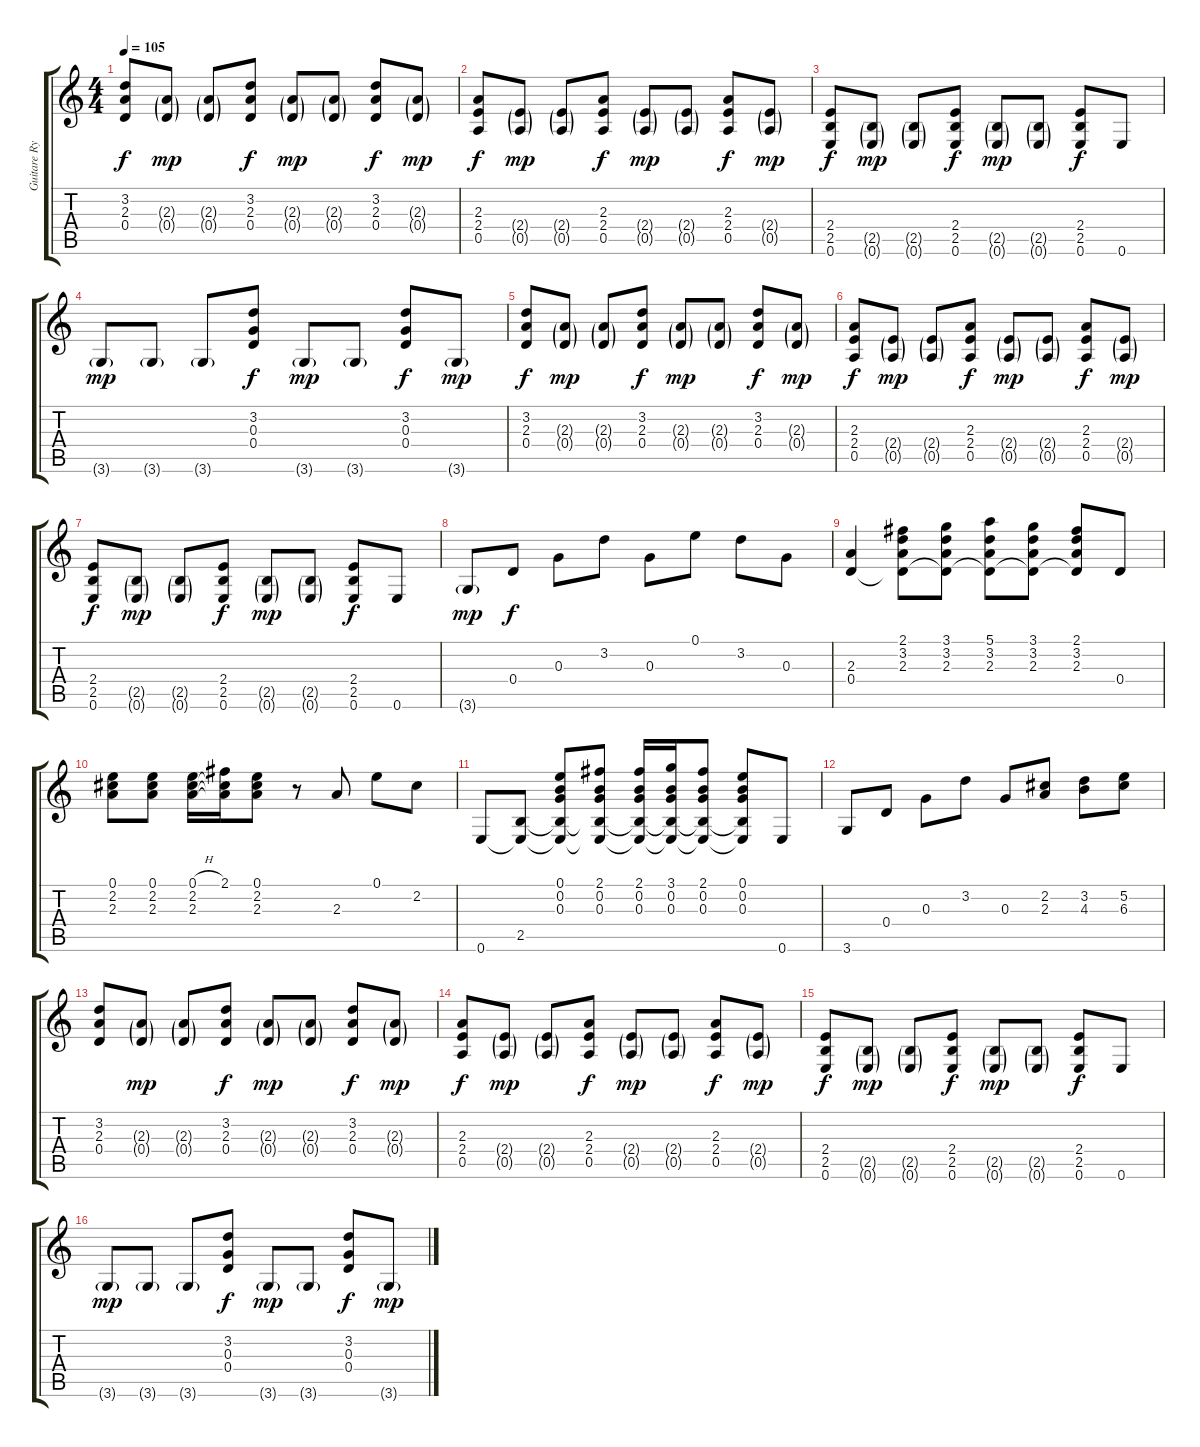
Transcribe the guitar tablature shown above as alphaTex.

\track ("Guitare Rythme" "Guitare Ry") {instrument electricguitarjazz}
\staff {score tabs}
\tuning (E4 B3 G3 D3 A2 E2) {hide}
\ts (4 4)
\tempo 105
\clef g2
\ks c
(3.2 2.3 0.4).8{dy f} (2.3{g} 0.4{g}).8{dy mp} (2.3{g} 0.4{g}).8 (3.2 2.3 0.4).8{dy f} (2.3{g} 0.4{g}).8{dy mp} (2.3{g} 0.4{g}).8 (3.2 2.3 0.4).8{dy f} (2.3{g} 0.4{g}).8{dy mp} |
(2.3 2.4 0.5).8{dy f} (2.4{g} 0.5{g}).8{dy mp} (2.4{g} 0.5{g}).8 (2.3 2.4 0.5).8{dy f} (2.4{g} 0.5{g}).8{dy mp} (2.4{g} 0.5{g}).8 (2.3 2.4 0.5).8{dy f} (2.4{g} 0.5{g}).8{dy mp} |
(2.4 2.5 0.6).8{dy f} (2.5{g} 0.6{g}).8{dy mp} (2.5{g} 0.6{g}).8 (2.4 2.5 0.6).8{dy f} (2.5{g} 0.6{g}).8{dy mp} (2.5{g} 0.6{g}).8 (2.4 2.5 0.6).8{dy f} 0.6.8 |
3.6{g}.8{dy mp} 3.6{g}.8 3.6{g}.8 (3.2 0.3 0.4).8{dy f} 3.6{g}.8{dy mp} 3.6{g}.8 (3.2 0.3 0.4).8{dy f} 3.6{g}.8{dy mp} |
(3.2 2.3 0.4).8{dy f} (2.3{g} 0.4{g}).8{dy mp} (2.3{g} 0.4{g}).8 (3.2 2.3 0.4).8{dy f} (2.3{g} 0.4{g}).8{dy mp} (2.3{g} 0.4{g}).8 (3.2 2.3 0.4).8{dy f} (2.3{g} 0.4{g}).8{dy mp} |
(2.3 2.4 0.5).8{dy f} (2.4{g} 0.5{g}).8{dy mp} (2.4{g} 0.5{g}).8 (2.3 2.4 0.5).8{dy f} (2.4{g} 0.5{g}).8{dy mp} (2.4{g} 0.5{g}).8 (2.3 2.4 0.5).8{dy f} (2.4{g} 0.5{g}).8{dy mp} |
(2.4 2.5 0.6).8{dy f} (2.5{g} 0.6{g}).8{dy mp} (2.5{g} 0.6{g}).8 (2.4 2.5 0.6).8{dy f} (2.5{g} 0.6{g}).8{dy mp} (2.5{g} 0.6{g}).8 (2.4 2.5 0.6).8{dy f} 0.6.8 |
3.6{g}.8{dy mp} 0.4.8{dy f} 0.3.8 3.2.8 0.3.8 0.1.8 3.2.8 0.3.8 |
(2.3 0.4).4 (2.1 3.2 2.3 0.4{t}).8 (3.1 3.2 2.3 0.4{t}).8 (5.1 3.2 2.3 0.4{t}).8 (3.1 3.2 2.3 0.4{t}).8 (2.1 3.2 2.3 0.4{t}).8 0.4.8 |
(0.1 2.2 2.3).8 (0.1 2.2 2.3).8 (0.1{h} 2.2{h} 2.3{h}).16 (2.1 2.2{t} 2.3{t}).16 (0.1 2.2 2.3).8 r.8 2.3.8 0.1.8 2.2.8 |
0.6.8 (2.5 0.6{t}).8 (0.1 0.2 0.3 2.5{t} 0.6{t}).8 (2.1 0.2 0.3 2.5{t} 0.6{t}).8 (2.1 0.2 0.3 2.5{t} 0.6{t}).16 (3.1 0.2 0.3 2.5{t} 0.6{t}).16 (2.1 0.2 0.3 2.5{t} 0.6{t}).8 (0.1 0.2 0.3 2.5{t} 0.6{t}).8 0.6.8 |
3.6.8 0.4.8 0.3.8 3.2.8 0.3.8 (2.2 2.3).8 (3.2 4.3).8 (5.2 6.3).8 |
(3.2 2.3 0.4).8 (2.3{g} 0.4{g}).8{dy mp} (2.3{g} 0.4{g}).8 (3.2 2.3 0.4).8{dy f} (2.3{g} 0.4{g}).8{dy mp} (2.3{g} 0.4{g}).8 (3.2 2.3 0.4).8{dy f} (2.3{g} 0.4{g}).8{dy mp} |
(2.3 2.4 0.5).8{dy f} (2.4{g} 0.5{g}).8{dy mp} (2.4{g} 0.5{g}).8 (2.3 2.4 0.5).8{dy f} (2.4{g} 0.5{g}).8{dy mp} (2.4{g} 0.5{g}).8 (2.3 2.4 0.5).8{dy f} (2.4{g} 0.5{g}).8{dy mp} |
(2.4 2.5 0.6).8{dy f} (2.5{g} 0.6{g}).8{dy mp} (2.5{g} 0.6{g}).8 (2.4 2.5 0.6).8{dy f} (2.5{g} 0.6{g}).8{dy mp} (2.5{g} 0.6{g}).8 (2.4 2.5 0.6).8{dy f} 0.6.8 |
3.6{g}.8{dy mp} 3.6{g}.8 3.6{g}.8 (3.2 0.3 0.4).8{dy f} 3.6{g}.8{dy mp} 3.6{g}.8 (3.2 0.3 0.4).8{dy f} 3.6{g}.8{dy mp}
